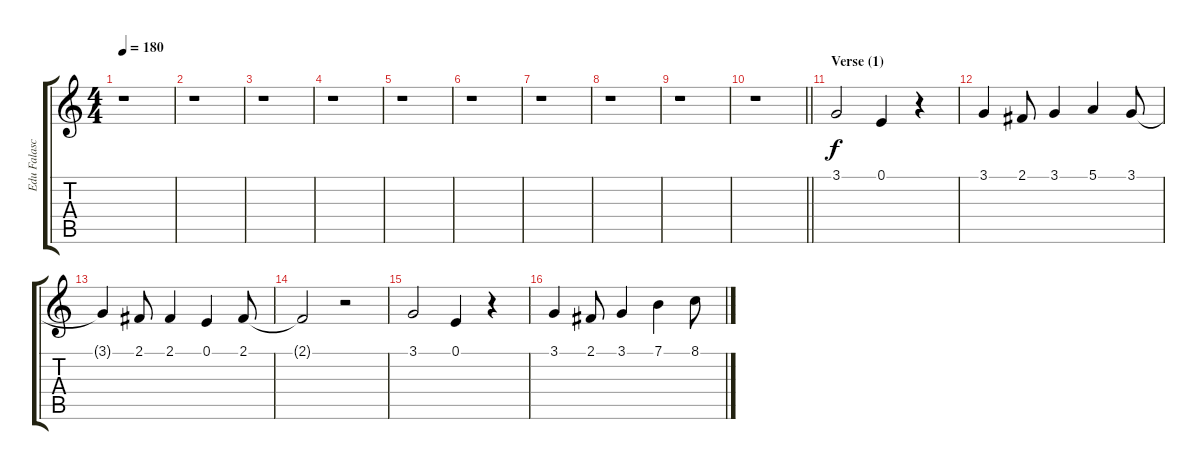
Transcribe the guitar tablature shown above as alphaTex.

\track ("Edu Falaschi" "Edu Falasc") {instrument clarinet}
\staff {score tabs}
\tuning (E4 B3 G3 D3 A2 E2) {hide}
\ts (4 4)
\tempo 180
\clef g2
\ks c
r.1{dy f} |
r.1 |
r.1 |
r.1 |
r.1 |
r.1 |
r.1 |
r.1 |
r.1 |
\barLineRight lightlight
r.1 |
\section ("" "Verse (1)")
3.1.2 0.1.4 r.4 |
3.1.4 2.1.8 3.1.4 5.1.4 3.1.8 |
3.1{t}.4 2.1.8 2.1.4 0.1.4 2.1.8 |
2.1{t}.2 r.2 |
3.1.2 0.1.4 r.4 |
3.1.4 2.1.8 3.1.4 7.1.4 8.1.8
